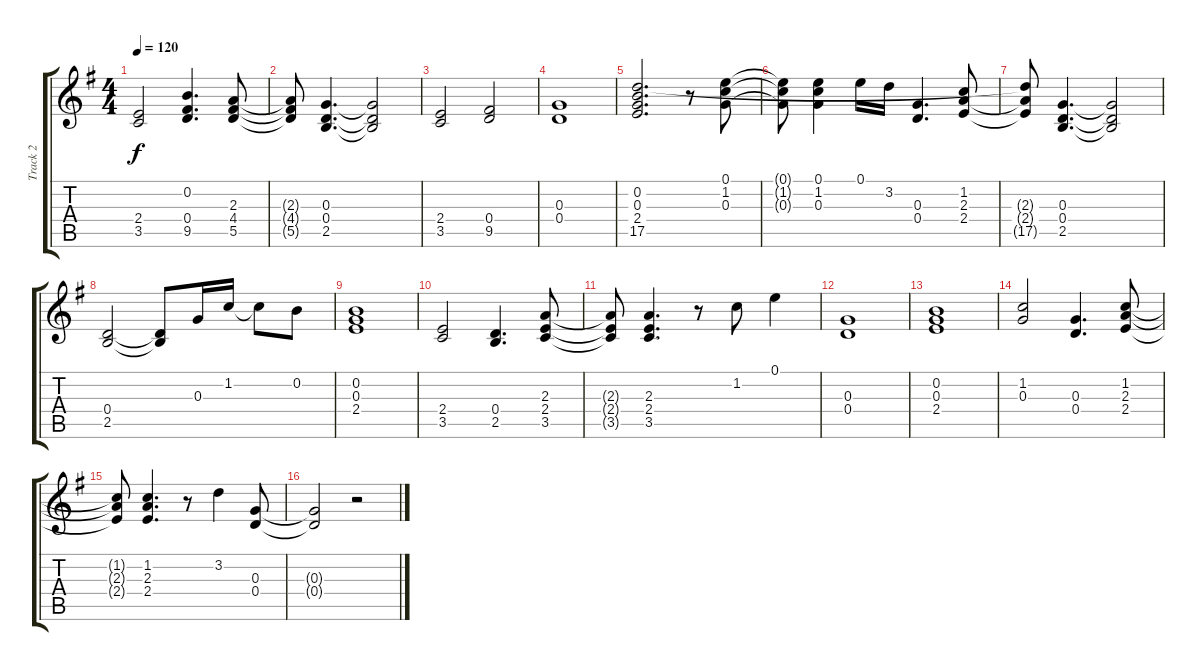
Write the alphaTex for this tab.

\track ("Track 2" "Track 2") {instrument acousticguitarsteel}
\staff {score tabs}
\tuning (E4 B3 G3 D3 A2 E2) {hide}
\ts (4 4)
\tempo 120
\clef g2
\ks g
(2.4 3.5).2{dy f} (0.2 0.4 9.5).4{d} (2.3 4.4 5.5).8 |
(2.3{t} 4.4{t} 5.5{t}).8 (0.3 0.4 2.5).4{d} (0.3{t} 0.4{t} 2.5{t}).2 |
(2.4 3.5).2 (0.4 9.5).2 |
(0.3 0.4).1 |
(0.2 0.3 2.4 17.5).2{d} r.8 (0.1 1.2 0.3).8 |
(0.1{t} 1.2{t} 0.3{t}).8 (0.1 1.2 0.3).4 0.1.16 3.2.16 (0.3 0.4).4{d} (1.2 2.3 2.4).8 |
(2.3{t} 2.4{t} 17.5{t}).8 (0.3 0.4 2.5).4{d} (0.3{t} 0.4{t} 2.5{t}).2 |
(0.4 2.5).2 (0.4{t} 2.5{t}).8 0.3.16 1.2.16 1.2{t}.8 0.2.8 |
(0.2 0.3 2.4).1 |
(2.4 3.5).2 (0.4 2.5).4{d} (2.3 2.4 3.5).8 |
(2.3{t} 2.4{t} 3.5{t}).8 (2.3 2.4 3.5).4{d} r.8 1.2.8 0.1.4 |
(0.3 0.4).1 |
(0.2 0.3 2.4).1 |
(1.2 0.3).2 (0.3 0.4).4{d} (1.2 2.3 2.4).8 |
(1.2{t} 2.3{t} 2.4{t}).8 (1.2 2.3 2.4).4{d} r.8 3.2.4 (0.3 0.4).8 |
(0.3{t} 0.4{t}).2 r.2
